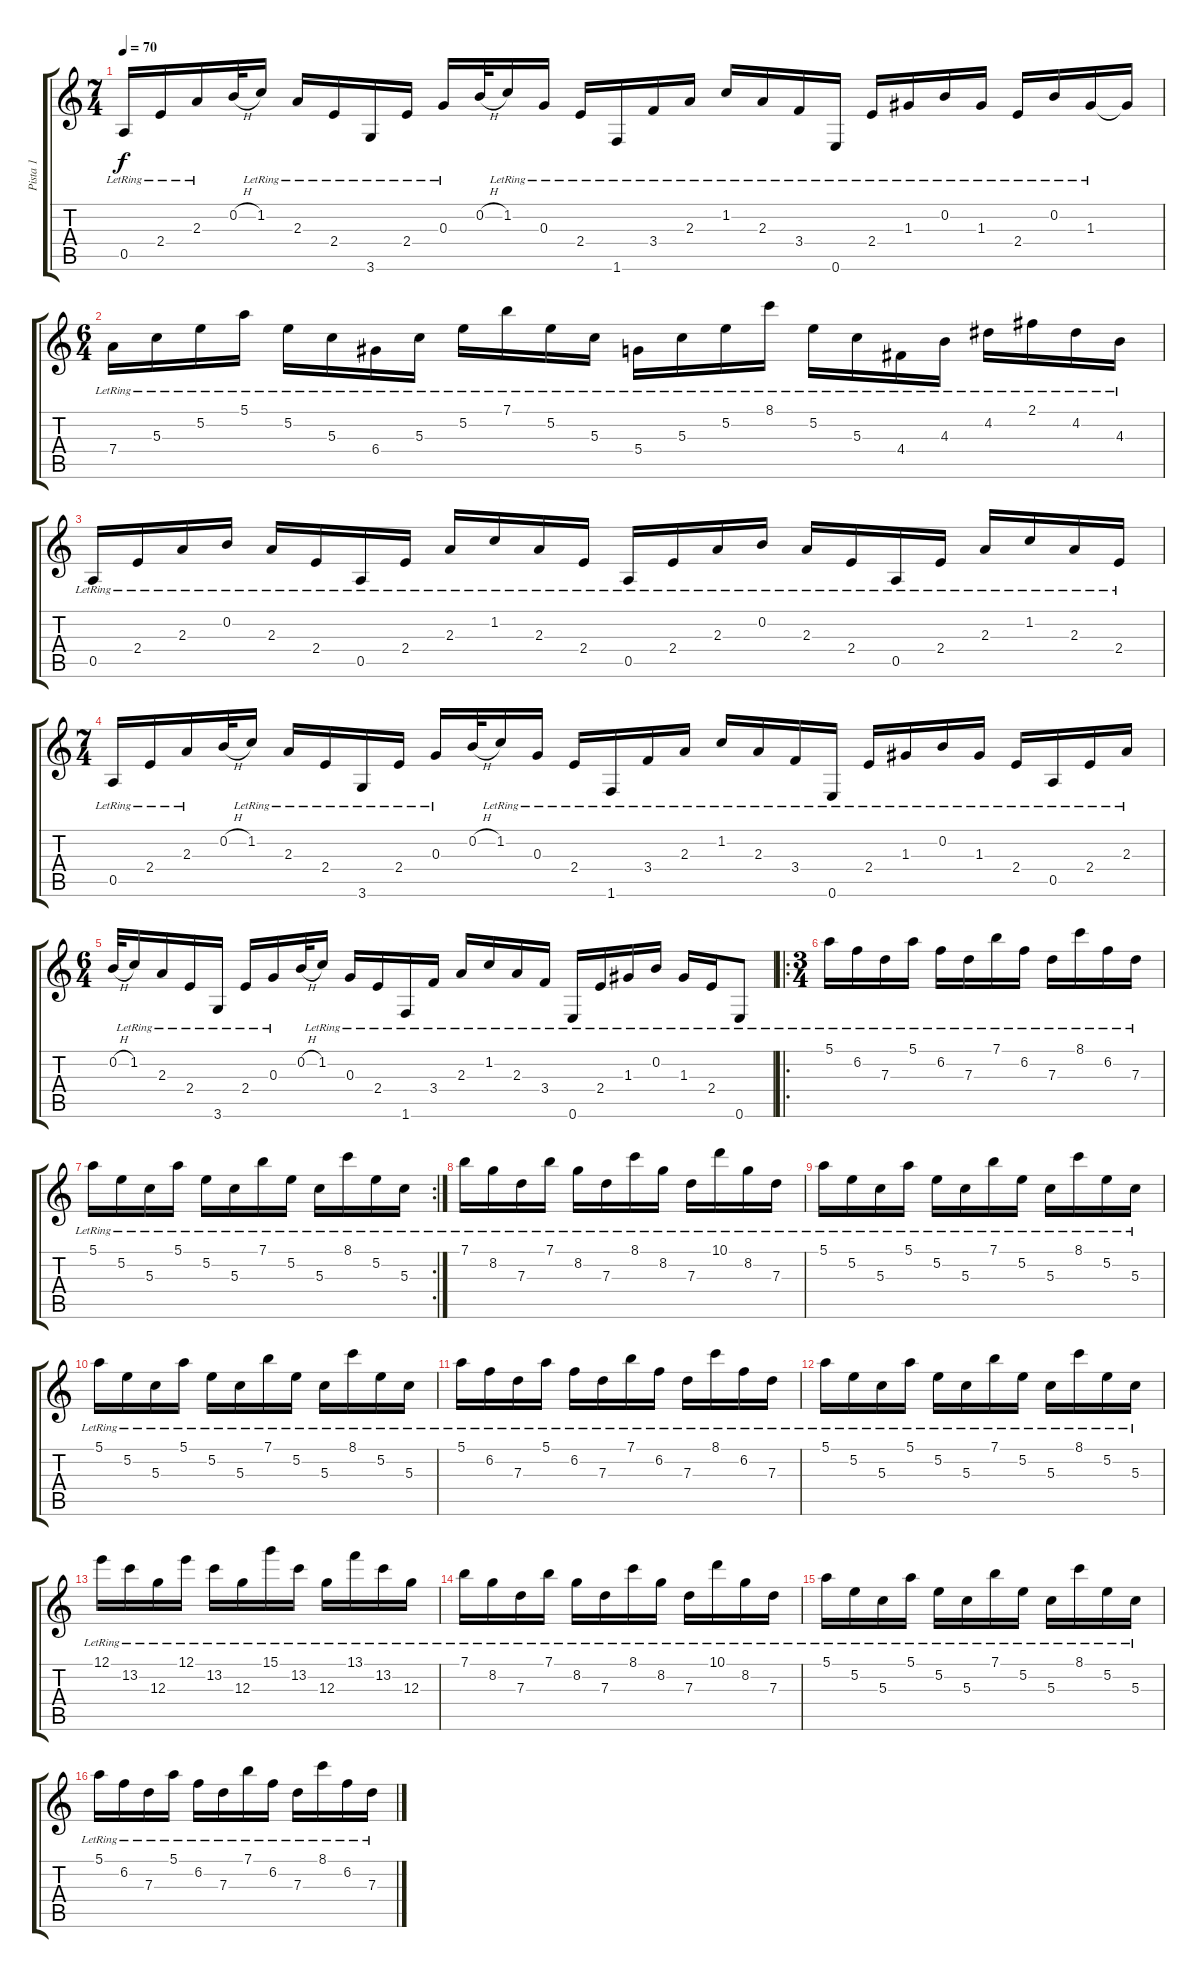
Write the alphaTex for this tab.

\track ("Pista 1" "Pista 1") {instrument acousticguitarnylon}
\staff {score tabs}
\tuning (E4 B3 G3 D3 A2 E2) {hide}
\ts (7 4)
\tempo 70
\clef g2
\ks c
0.5{lr}.16{dy f instrument acousticguitarnylon} 2.4{lr}.16 2.3{lr}.16 0.2{h}.32 1.2{lr}.16 2.3{lr}.16 2.4{lr}.16 3.6{lr}.16 2.4{lr}.16 0.3{lr}.16 0.2{h}.32 1.2{lr}.16 0.3{lr}.16 2.4{lr}.16 1.6{lr}.16 3.4{lr}.16 2.3{lr}.16 1.2{lr}.16 2.3{lr}.16 3.4{lr}.16 0.6{lr}.16 2.4{lr}.16 1.3{lr}.16 0.2{lr}.16 1.3{lr}.16 2.4{lr}.16 0.2{lr}.16 1.3{lr}.16 1.3{t}.16 |
\ts (6 4)
7.4{lr}.16 5.3{lr}.16 5.2{lr}.16 5.1{lr}.16 5.2{lr}.16 5.3{lr}.16 6.4{lr}.16 5.3{lr}.16 5.2{lr}.16 7.1{lr}.16 5.2{lr}.16 5.3{lr}.16 5.4{lr}.16 5.3{lr}.16 5.2{lr}.16 8.1{lr}.16 5.2{lr}.16 5.3{lr}.16 4.4{lr}.16 4.3{lr}.16 4.2{lr}.16 2.1{lr}.16 4.2{lr}.16 4.3{lr}.16 |
0.5{lr}.16 2.4{lr}.16 2.3{lr}.16 0.2{lr}.16 2.3{lr}.16 2.4{lr}.16 0.5{lr}.16 2.4{lr}.16 2.3{lr}.16 1.2{lr}.16 2.3{lr}.16 2.4{lr}.16 0.5{lr}.16 2.4{lr}.16 2.3{lr}.16 0.2{lr}.16 2.3{lr}.16 2.4{lr}.16 0.5{lr}.16 2.4{lr}.16 2.3{lr}.16 1.2{lr}.16 2.3{lr}.16 2.4{lr}.16 |
\ts (7 4)
0.5{lr}.16 2.4{lr}.16 2.3{lr}.16 0.2{h}.32 1.2{lr}.16 2.3{lr}.16 2.4{lr}.16 3.6{lr}.16 2.4{lr}.16 0.3{lr}.16 0.2{h}.32 1.2{lr}.16 0.3{lr}.16 2.4{lr}.16 1.6{lr}.16 3.4{lr}.16 2.3{lr}.16 1.2{lr}.16 2.3{lr}.16 3.4{lr}.16 0.6{lr}.16 2.4{lr}.16 1.3{lr}.16 0.2{lr}.16 1.3{lr}.16 2.4{lr}.16 0.5{lr}.16 2.4{lr}.16 2.3{lr}.16 |
\ts (6 4)
0.2{h}.32 1.2{lr}.16 2.3{lr}.16 2.4{lr}.16 3.6{lr}.16 2.4{lr}.16 0.3{lr}.16 0.2{h}.32 1.2{lr}.16 0.3{lr}.16 2.4{lr}.16 1.6{lr}.16 3.4{lr}.16 2.3{lr}.16 1.2{lr}.16 2.3{lr}.16 3.4{lr}.16 0.6{lr}.16 2.4{lr}.16 1.3{lr}.16 0.2{lr}.16 1.3{lr}.16 2.4{lr}.16 0.6{lr}.8 |
\ro
\ts (3 4)
5.1{lr}.16 6.2{lr}.16 7.3{lr}.16 5.1{lr}.16 6.2{lr}.16 7.3{lr}.16 7.1{lr}.16 6.2{lr}.16 7.3{lr}.16 8.1{lr}.16 6.2{lr}.16 7.3{lr}.16 |
\rc 2
5.1{lr}.16 5.2{lr}.16 5.3{lr}.16 5.1{lr}.16 5.2{lr}.16 5.3{lr}.16 7.1{lr}.16 5.2{lr}.16 5.3{lr}.16 8.1{lr}.16 5.2{lr}.16 5.3{lr}.16 |
7.1{lr}.16 8.2{lr}.16 7.3{lr}.16 7.1{lr}.16 8.2{lr}.16 7.3{lr}.16 8.1{lr}.16 8.2{lr}.16 7.3{lr}.16 10.1{lr}.16 8.2{lr}.16 7.3{lr}.16 |
5.1{lr}.16 5.2{lr}.16 5.3{lr}.16 5.1{lr}.16 5.2{lr}.16 5.3{lr}.16 7.1{lr}.16 5.2{lr}.16 5.3{lr}.16 8.1{lr}.16 5.2{lr}.16 5.3{lr}.16 |
5.1{lr}.16 5.2{lr}.16 5.3{lr}.16 5.1{lr}.16 5.2{lr}.16 5.3{lr}.16 7.1{lr}.16 5.2{lr}.16 5.3{lr}.16 8.1{lr}.16 5.2{lr}.16 5.3{lr}.16 |
5.1{lr}.16 6.2{lr}.16 7.3{lr}.16 5.1{lr}.16 6.2{lr}.16 7.3{lr}.16 7.1{lr}.16 6.2{lr}.16 7.3{lr}.16 8.1{lr}.16 6.2{lr}.16 7.3{lr}.16 |
5.1{lr}.16 5.2{lr}.16 5.3{lr}.16 5.1{lr}.16 5.2{lr}.16 5.3{lr}.16 7.1{lr}.16 5.2{lr}.16 5.3{lr}.16 8.1{lr}.16 5.2{lr}.16 5.3{lr}.16 |
12.1{lr}.16 13.2{lr}.16 12.3{lr}.16 12.1{lr}.16 13.2{lr}.16 12.3{lr}.16 15.1{lr}.16 13.2{lr}.16 12.3{lr}.16 13.1{lr}.16 13.2{lr}.16 12.3{lr}.16 |
7.1{lr}.16 8.2{lr}.16 7.3{lr}.16 7.1{lr}.16 8.2{lr}.16 7.3{lr}.16 8.1{lr}.16 8.2{lr}.16 7.3{lr}.16 10.1{lr}.16 8.2{lr}.16 7.3{lr}.16 |
5.1{lr}.16 5.2{lr}.16 5.3{lr}.16 5.1{lr}.16 5.2{lr}.16 5.3{lr}.16 7.1{lr}.16 5.2{lr}.16 5.3{lr}.16 8.1{lr}.16 5.2{lr}.16 5.3{lr}.16 |
5.1{lr}.16 6.2{lr}.16 7.3{lr}.16 5.1{lr}.16 6.2{lr}.16 7.3{lr}.16 7.1{lr}.16 6.2{lr}.16 7.3{lr}.16 8.1{lr}.16 6.2{lr}.16 7.3{lr}.16
